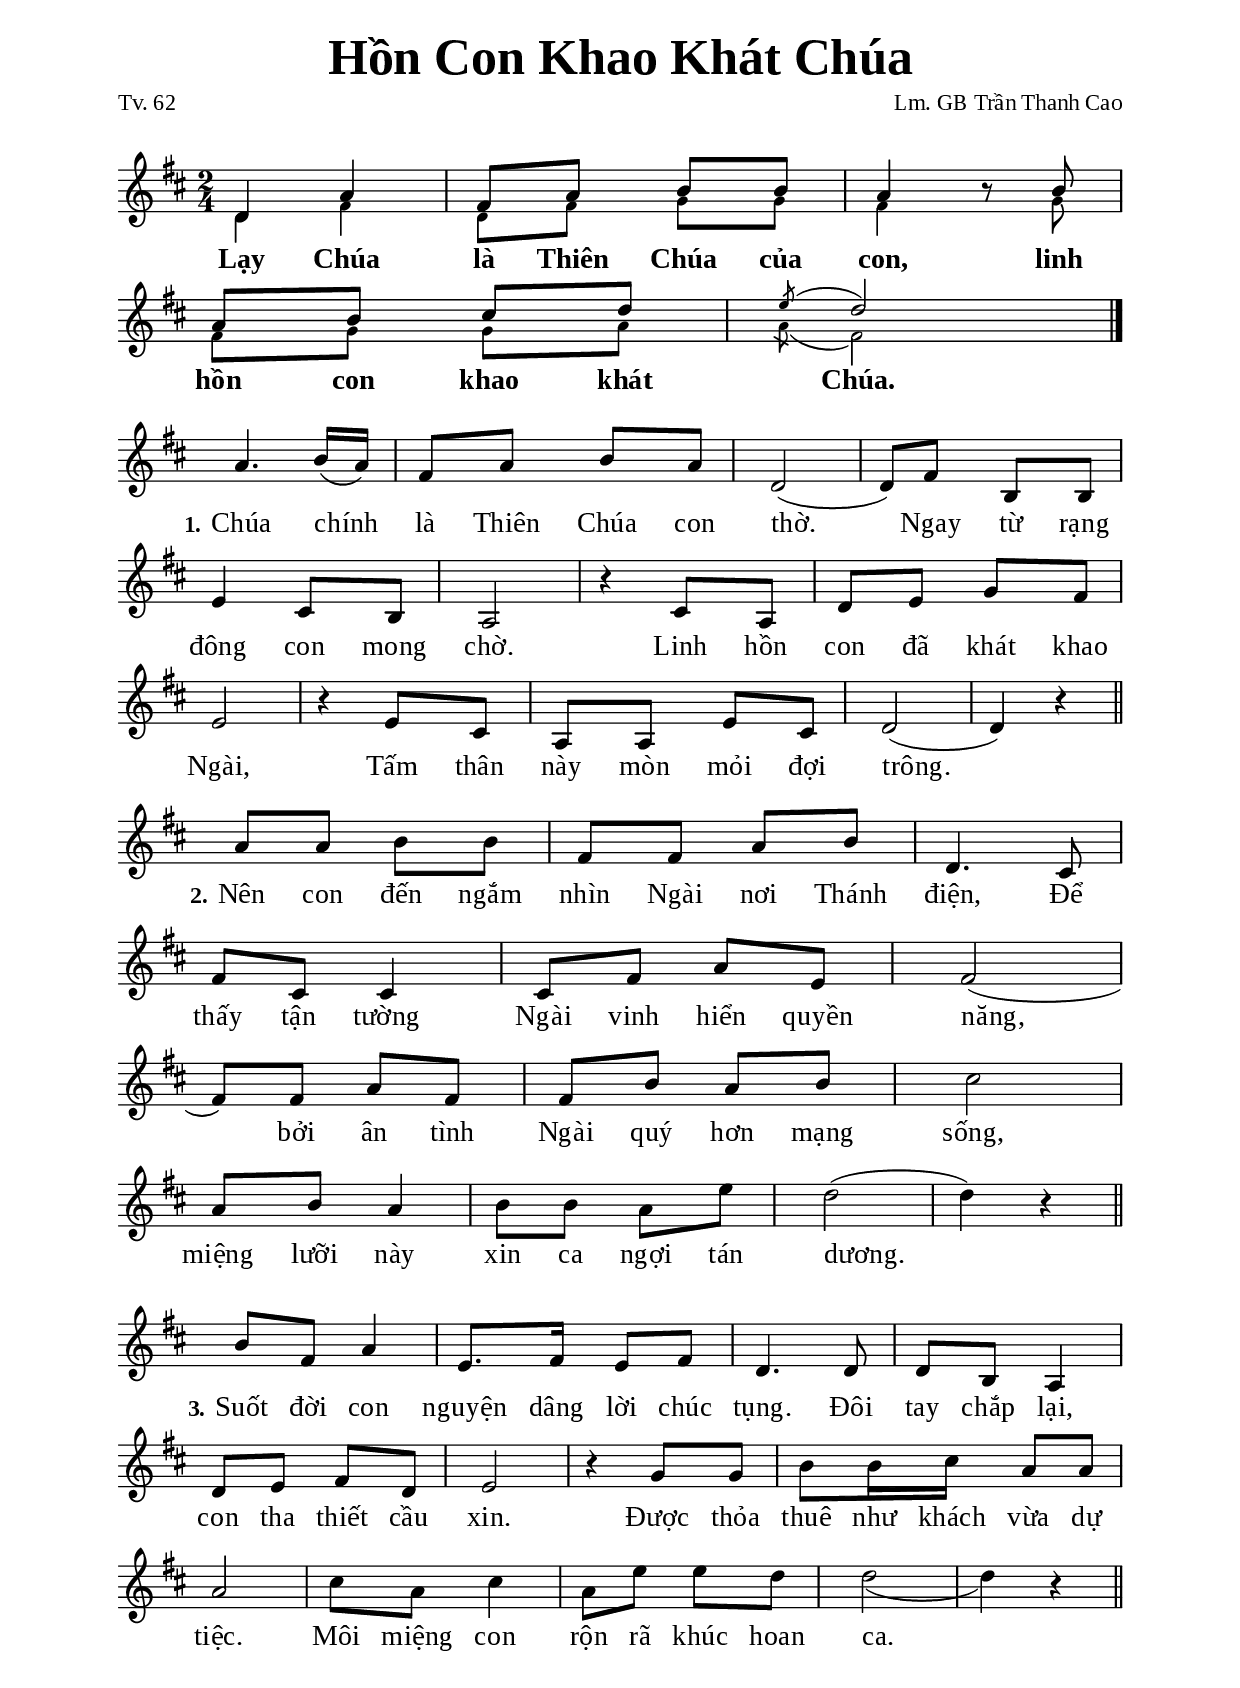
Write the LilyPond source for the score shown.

% Cài đặt chung
\version "2.22.1"
\include "english.ly"

\header {
  title = \markup { \fontsize #3 "Hồn Con Khao Khát Chúa" }
  poet = "Tv. 62"
  composer = "Lm. GB Trần Thanh Cao"
  arranger = " "
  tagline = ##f
}

\paper {
  #(set-paper-size "a4")
  top-margin = 10\mm
  bottom-margin = 10\mm
  left-margin = 20\mm
  right-margin = 20\mm
  indent = #0
  #(define fonts
    (make-pango-font-tree
      "Liberation Serif"
      "Liberation Serif"
      "Liberation Serif"
      (/ 20 20)))
  page-count = #1
}

% Nhạc điệp khúc
nhacDiepKhucSop = \relative c' {
  d4 a' |
  fs8 a b b |
  a4 r8 b |
  a b cs d |
  \acciaccatura e8 d2 \bar "|."
}

nhacDiepKhucBas = \relative c' {
  d4 fs |
  d8 fs g g |
  fs4 r8 g |
  fs g g a |
  \acciaccatura a8 fs2
}

% Nhạc phiên khúc
nhacPhienKhucMot = \relative c'' {
  a4. b16 (a) |
  fs8 a b a |
  d,2 ( |
  d8) fs b, b |
  e4 cs8 b |
  a2 |
  r4 cs8 a |
  d e g fs |
  e2 |
  r4 e8 cs |
  a a e' cs |
  d2 ( |
  d4) r \bar "||"
}

nhacPhienKhucHai = \relative c'' {
  a8 a b b |
  fs fs a b |
  d,4. cs8 |
  fs cs cs4 |
  cs8 fs a e |
  fs2 ( |
  fs8) fs a fs |
  fs b a b |
  cs2 |
  a8 b a4 |
  b8 b a e' |
  d2 ( |
  d4) r \bar "||"
}

nhacPhienKhucBa = \relative c'' {
  b8 fs a4 |
  e8. fs16 e8 fs |
  d4. d8 |
  d b a4 |
  d8 e fs d |
  e2 |
  r4 g8 g 
  b8 b16 cs a8 a |
  a2 |
  cs8 a cs4 |
  a8 e' e d |
  d2 _( |
  d4) r \bar "||"
}

% Lời điệp khúc
loiDiepKhuc = \lyricmode {
  Lạy Chúa là Thiên Chúa của con,
  linh hồn con khao khát Chúa.
}

% Lời phiên khúc
loiPhienKhucMot = \lyricmode {
  \set stanza = #"1."
  Chúa chính là Thiên Chúa con thờ.
  Ngay từ rạng đông con mong chờ.
  Linh hồn con đã khát khao Ngài,
  Tấm thân này mòn mỏi đợi trông.
}

loiPhienKhucHai = \lyricmode {
  \set stanza = #"2."
  Nên con đến ngắm nhìn Ngài nơi Thánh điện,
  Để thấy tận tường Ngài vinh hiển quyền năng,
  bởi ân tình Ngài quý hơn mạng sống,
  miệng lưỡi này xin ca ngợi tán dương.
}

loiPhienKhucBa = \lyricmode {
  \set stanza = #"3."
  Suốt đời con nguyện dâng lời chúc tụng.
  Đôi tay chắp lại, con tha thiết cầu xin.
  Được thỏa thuê như khách vừa dự tiệc.
  Môi miệng con rộn rã khúc hoan ca.
}


% Dàn trang
\score {
  \new ChoirStaff <<
    \new Staff = diepKhuc \with {
        \consists "Merge_rests_engraver"
        %\magnifyStaff #(magstep +1)
      }
      <<
      \new Voice = beSop {
        \voiceOne \key d \major \time 2/4 \nhacDiepKhucSop
      }
      \new Voice = beBas {
        \override NoteHead.font-size = #-2
        \voiceTwo \key d \major \time 2/4 \nhacDiepKhucBas
      }
    >>
    \new Lyrics \lyricsto beSop \loiDiepKhuc
  >>
  \layout {
    \override Lyrics.LyricText.font-series = #'bold
    \override Lyrics.LyricText.font-size = #+2
    \override Lyrics.LyricSpace.minimum-distance = #4.0
    \override Score.BarNumber.break-visibility = ##(#f #f #f)
    \override Score.SpacingSpanner.uniform-stretching = ##t
  }
}

\score {
  \new ChoirStaff <<
    \new Staff = phienKhuc \with {
        %\magnifyStaff #(magstep +1)
      }
      <<
      \new Voice = beSop {
        \key d \major \time 2/4 \nhacPhienKhucMot
      }
    >>
    \new Lyrics \lyricsto beSop \loiPhienKhucMot
  >>
  \layout {
    \override Staff.TimeSignature.transparent = ##t
    \override Lyrics.LyricText.font-size = #+2
    \override Lyrics.LyricSpace.minimum-distance = #3.5
    \override Score.BarNumber.break-visibility = ##(#f #f #f)
    \override Score.SpacingSpanner.uniform-stretching = ##t
  }
}

\score {
  \new ChoirStaff <<
    \new Staff = phienKhuc \with {
        %\magnifyStaff #(magstep +1)
      }
      <<
      \new Voice = beSop {
        \key d \major \time 2/4 \nhacPhienKhucHai
      }
    >>
    \new Lyrics \lyricsto beSop \loiPhienKhucHai
  >>
  \layout {
    \override Staff.TimeSignature.transparent = ##t
    \override Lyrics.LyricText.font-size = #+2
    \override Lyrics.LyricSpace.minimum-distance = #3.5
    \override Score.BarNumber.break-visibility = ##(#f #f #f)
    \override Score.SpacingSpanner.uniform-stretching = ##t
  }
}

\score {
  \new ChoirStaff <<
    \new Staff = phienKhuc \with {
        %\magnifyStaff #(magstep +1)
      }
      <<
      \new Voice = beSop {
        \key d \major \time 2/4 \nhacPhienKhucBa
      }
    >>
    \new Lyrics \lyricsto beSop \loiPhienKhucBa
  >>
  \layout {
    \override Staff.TimeSignature.transparent = ##t
    \override Lyrics.LyricText.font-size = #+2
    \override Lyrics.LyricSpace.minimum-distance = #2.0
    \override Score.BarNumber.break-visibility = ##(#f #f #f)
    \override Score.SpacingSpanner.uniform-stretching = ##t
  }
}
